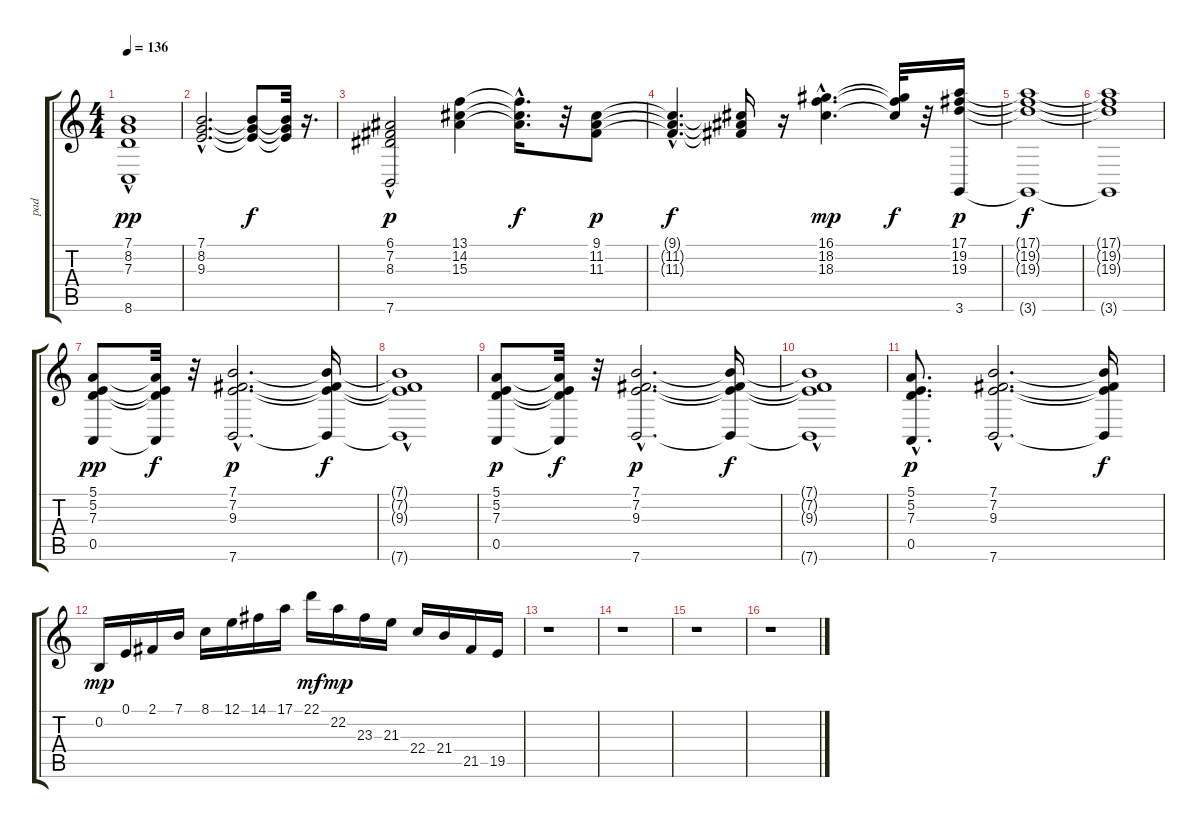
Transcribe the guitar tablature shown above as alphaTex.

\track ("pad     " "pad     ") {instrument pad2warm}
\staff {score tabs}
\tuning (E4 B3 G3 D3 A2 E2) {hide}
\ts (4 4)
\tempo 136
\clef g2
\ks c
(7.1{hac} 8.2{hac} 7.3{hac} 8.6).1{dy pp} |
(7.1{hac} 8.2{hac} 9.3{hac}).2{d} (7.1{t} 8.2{t} 9.3{t}).8{dy f} (7.1{t} 8.2{t} 9.3{t}).32 r.16{d} |
(6.1{hac} 7.2{hac} 8.3{hac} 7.6).2{dy p} (13.1 14.2 15.3).4 (13.1{hac t} 14.2{hac t} 15.3{hac t}).16{d dy f} r.32 (9.1 11.2 11.3).8{dy p} |
(9.1{hac t} 11.2{hac t} 11.3{hac t}).4{d dy f} (9.1{t} 11.2{t} 11.3{t}).16 r.16 (16.1{hac} 18.2{hac} 18.3{hac}).4{d dy mp} (16.1{t} 18.2{t} 18.3{t}).32{dy f} r.32 (17.1 19.2 19.3 3.6).16{dy p} |
(17.1{t} 19.2{t} 19.3{t} 3.6{t}).1{dy f} |
(17.1{t} 19.2{t} 19.3{t} 3.6{t}).1 |
(5.1 5.2 7.3 0.5).8{dy pp} (5.1{t} 5.2{t} 7.3{t} 0.5{t}).32{dy f} r.32 (7.1{hac} 7.2{hac} 9.3{hac} 7.6{hac}).2{d dy p} (7.1{t} 7.2{t} 9.3{t} 7.6{t}).16{dy f} |
(7.1{hac t} 7.2{hac t} 9.3{hac t} 7.6{t}).1 |
(5.1 5.2 7.3 0.5).8{dy p} (5.1{t} 5.2{t} 7.3{t} 0.5{t}).32{dy f} r.32 (7.1{hac} 7.2{hac} 9.3{hac} 7.6{hac}).2{d dy p} (7.1{t} 7.2{t} 9.3{t} 7.6{t}).16{dy f} |
(7.1{hac t} 7.2{hac t} 9.3{hac t} 7.6{t}).1 |
(5.1 5.2 7.3 0.5{hac}).8{d dy p} (7.1{hac} 7.2{hac} 9.3{hac} 7.6{hac}).2{d} (7.1{t} 7.2{t} 9.3{t} 7.6{t}).16{dy f} |
0.2.16{dy mp} 0.1.16 2.1.16 7.1.16 8.1.16 12.1.16 14.1.16 17.1.16 22.1.16{dy mf} 22.2.16{dy mp} 23.3.16 21.3.16 22.4.16 21.4.16 21.5.16 19.5.16 |
r.1 |
r.1 |
r.1 |
r.1
